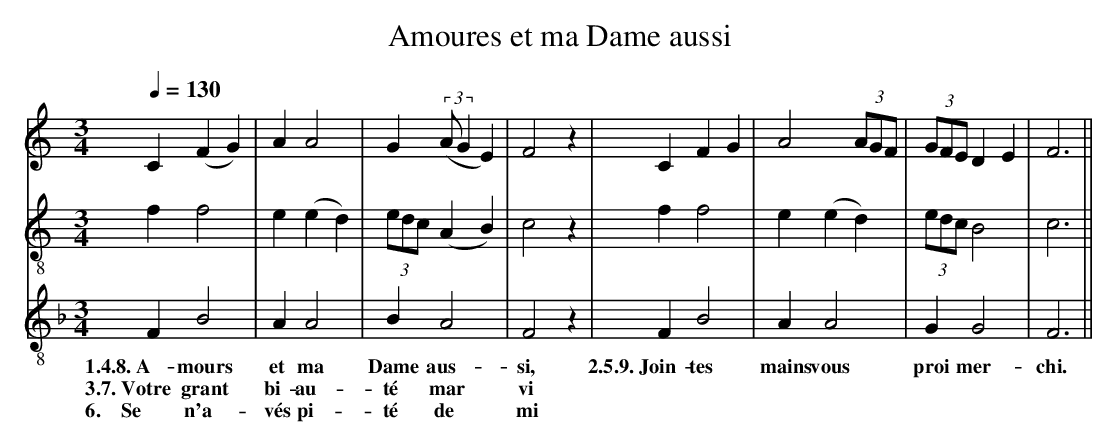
X:1
T:Amoures et ma Dame aussi
M:3/4
L:1/4
Q:1/4=130
K:F Lydian
V:1 clef=treble
V:2 clef=treble-8 middle=B,
V:3 clef=treble-8 middle=B,
[V:1 ][K:C] C   (FG) | A   A2  |  G ((3:2:2A/GE)| F2   z  |   C   FG  | A2 (3A/G/F/|(3G/F/E/ DE  | F3  ||
[V:2 ][K:C] F    F2  | E  (ED) |(3E/D/C/  (A,B,)| C2   z  |   F   F2  | E  (ED)    |(3E/D/C/ B,2 | C3  ||
[V:3 ][K:F] F,   B,2 | A,  A,2 |  B,       A,2  | F,2  z  |   F,  B,2 | A,   A,2   |  G,     G,2 | F,3 ||
w:   1.4.8.~A-  mours  et  ma    Dame      aus-   si, 2.5.9.~Join-tes  mains vous     proi   mer-  chi.
w:   3.7.~Votre grant  bi- au-    té       mar    vi
w:   6.~~~~Se    n'a-  vés pi-    té       de     mi
